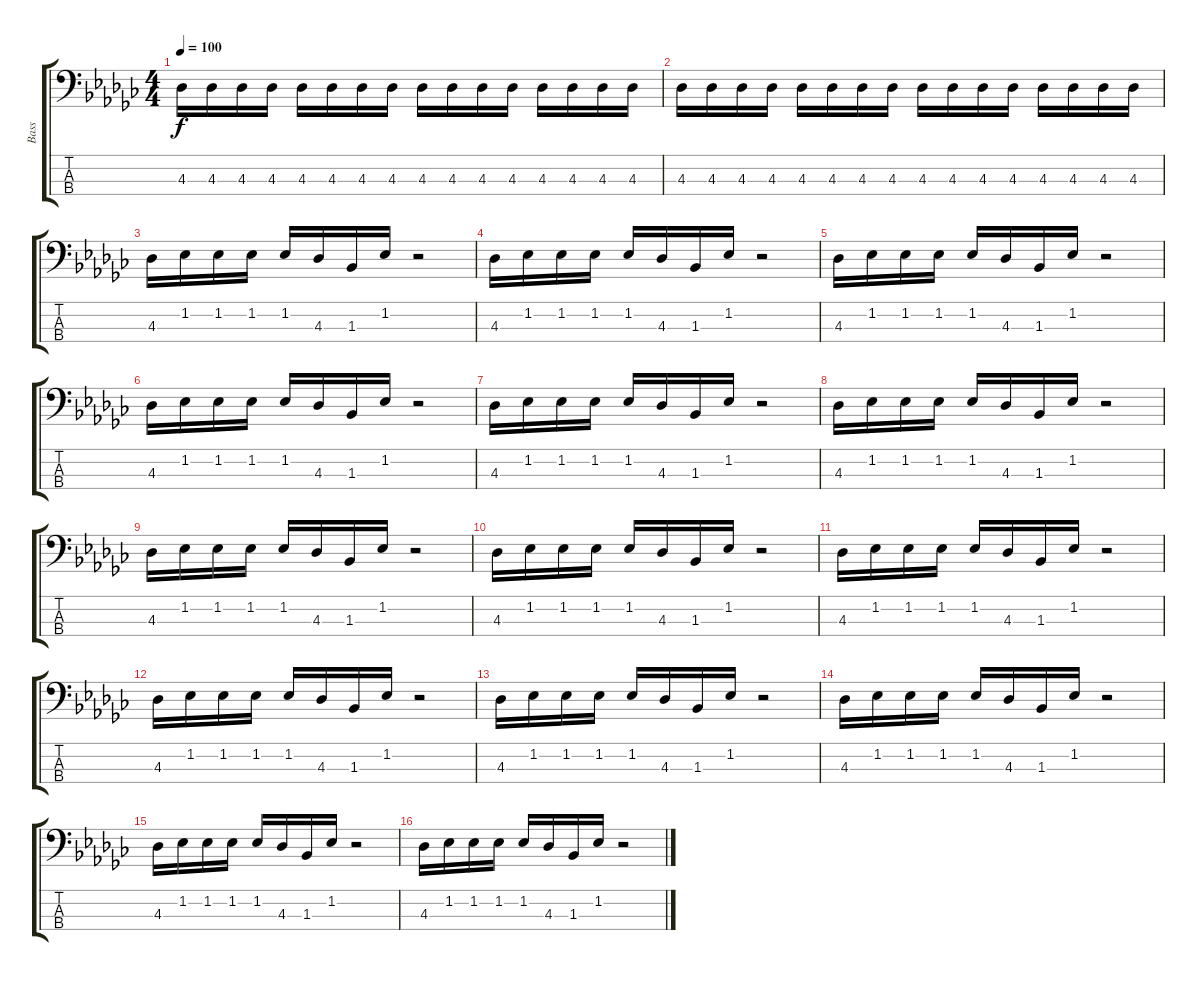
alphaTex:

\track ("Bass" "Bass") {instrument synthbass1}
\staff {score tabs}
\tuning (G2 D2 A1 E1) {hide}
\ts (4 4)
\tempo 100
\clef f4
\ks gb
4.3.16{dy f} 4.3.16 4.3.16 4.3.16 4.3.16 4.3.16 4.3.16 4.3.16 4.3.16 4.3.16 4.3.16 4.3.16 4.3.16 4.3.16 4.3.16 4.3.16 |
4.3.16 4.3.16 4.3.16 4.3.16 4.3.16 4.3.16 4.3.16 4.3.16 4.3.16 4.3.16 4.3.16 4.3.16 4.3.16 4.3.16 4.3.16 4.3.16 |
4.3.16 1.2.16 1.2.16 1.2.16 1.2.16 4.3.16 1.3.16 1.2.16 r.2 |
4.3.16 1.2.16 1.2.16 1.2.16 1.2.16 4.3.16 1.3.16 1.2.16 r.2 |
4.3.16 1.2.16 1.2.16 1.2.16 1.2.16 4.3.16 1.3.16 1.2.16 r.2 |
4.3.16 1.2.16 1.2.16 1.2.16 1.2.16 4.3.16 1.3.16 1.2.16 r.2 |
4.3.16 1.2.16 1.2.16 1.2.16 1.2.16 4.3.16 1.3.16 1.2.16 r.2 |
4.3.16 1.2.16 1.2.16 1.2.16 1.2.16 4.3.16 1.3.16 1.2.16 r.2 |
4.3.16 1.2.16 1.2.16 1.2.16 1.2.16 4.3.16 1.3.16 1.2.16 r.2 |
4.3.16 1.2.16 1.2.16 1.2.16 1.2.16 4.3.16 1.3.16 1.2.16 r.2 |
4.3.16 1.2.16 1.2.16 1.2.16 1.2.16 4.3.16 1.3.16 1.2.16 r.2 |
4.3.16 1.2.16 1.2.16 1.2.16 1.2.16 4.3.16 1.3.16 1.2.16 r.2 |
4.3.16 1.2.16 1.2.16 1.2.16 1.2.16 4.3.16 1.3.16 1.2.16 r.2 |
4.3.16 1.2.16 1.2.16 1.2.16 1.2.16 4.3.16 1.3.16 1.2.16 r.2 |
4.3.16 1.2.16 1.2.16 1.2.16 1.2.16 4.3.16 1.3.16 1.2.16 r.2 |
4.3.16 1.2.16 1.2.16 1.2.16 1.2.16 4.3.16 1.3.16 1.2.16 r.2
